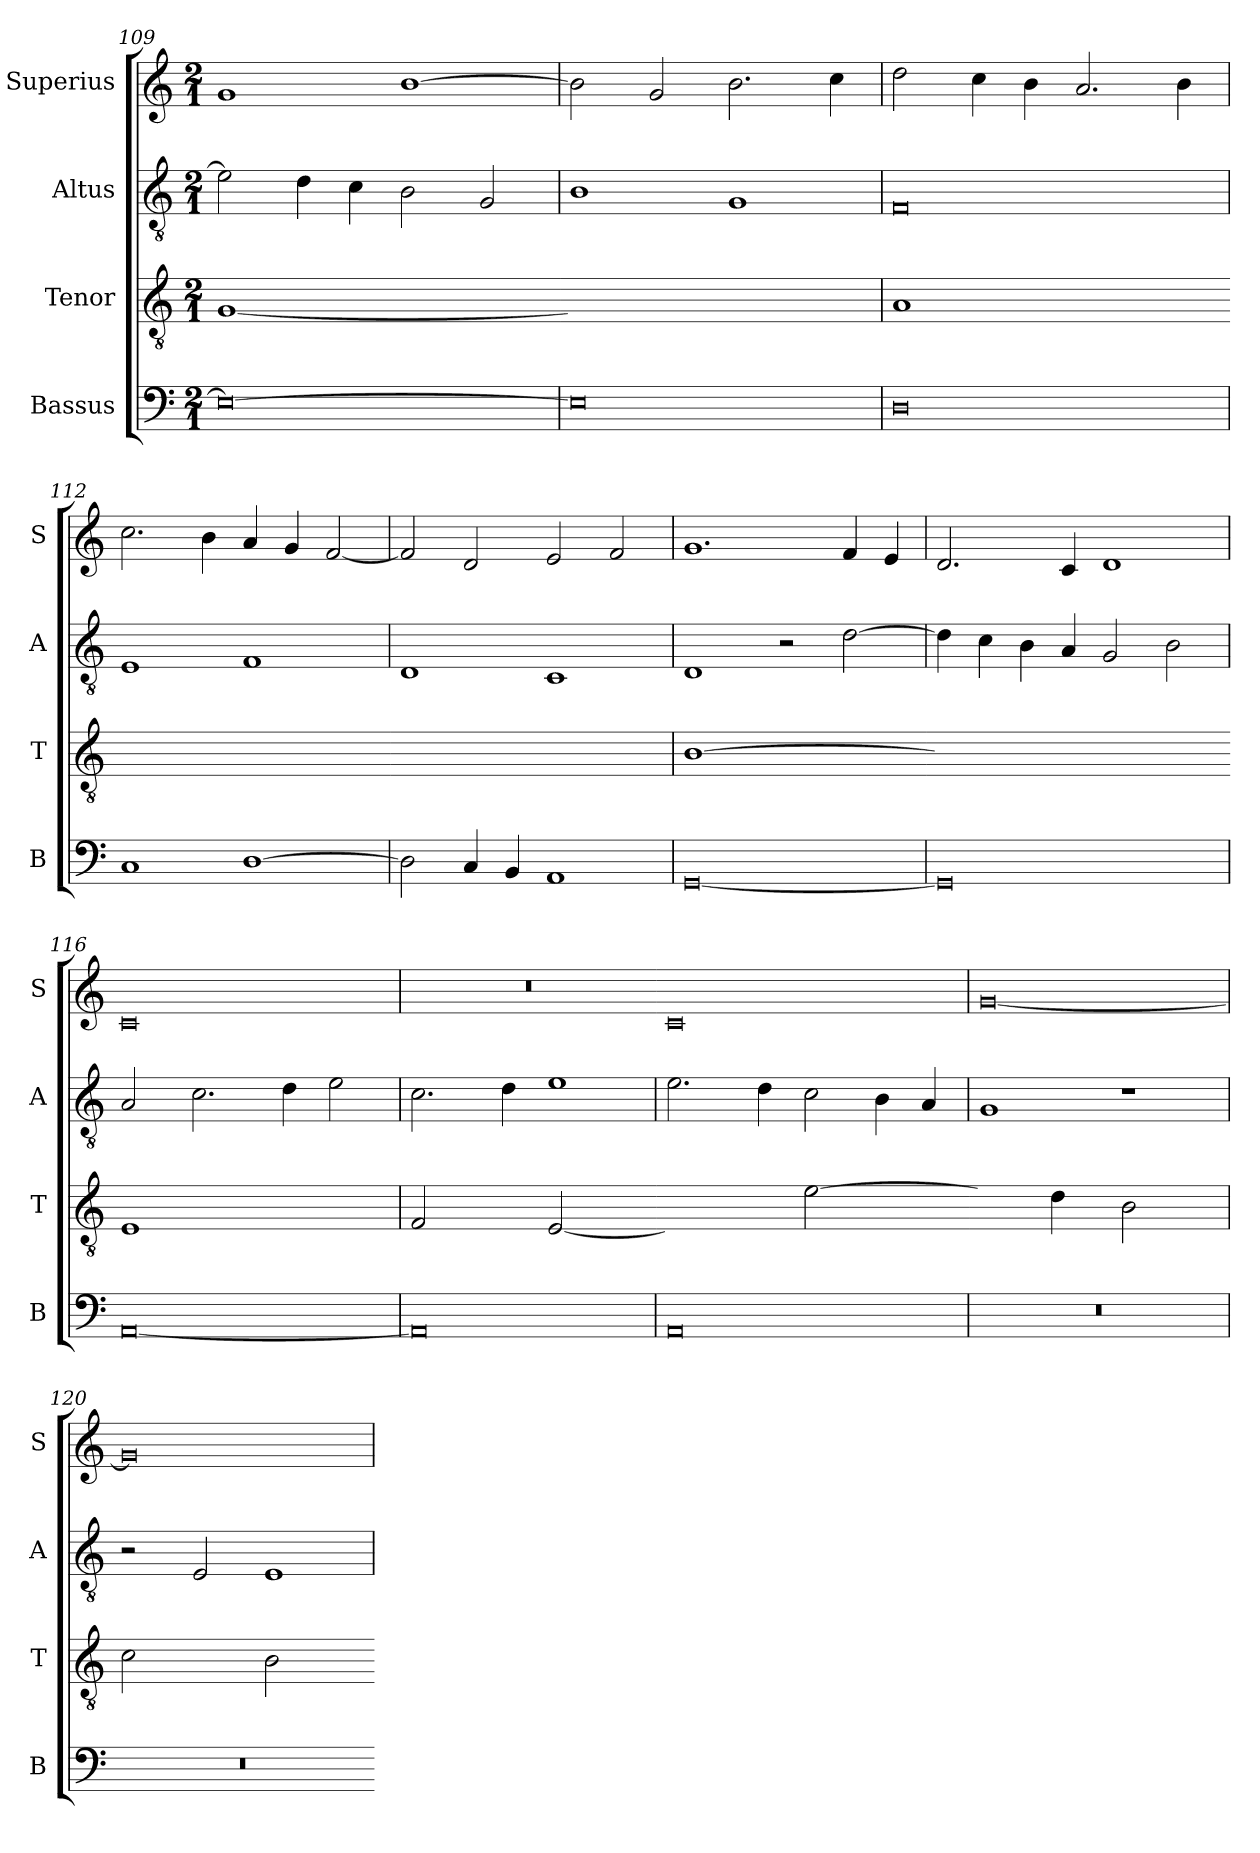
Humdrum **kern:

**kern	**kern	**kern	**kern
*part4	*part3	*part2	*part1
*staff4	*staff3	*staff2	*staff1
*I"Bassus	*I"Tenor	*I"Altus	*I"Superius
*I'B	*I'T	*I'A	*I'S
*clefF4	*clefGv2	*clefGv2	*clefG2
*k[]	*k[]	*k[]	*k[]
*M2/1	*M2/1	*M2/1	*M2/1
=109	=109	=109	=109
!	!LO:N:vis=1	!	!
0E_	[0G	2e]	1g
.	.	4d	.
.	.	4c	.
.	.	2B	[1b
.	.	2G	.
=110	=110-	=110	=110
!	!LO:N:vis=1	!	!
0E]	0Gyy]	1B	2b]
.	.	.	2g
.	.	1G	2.b
.	.	.	4cc
=111	=111	=111	=111
!	!LO:N:vis=1	!	!
0D	[y0A	0F	2dd
.	.	.	4cc
.	.	.	4b
.	.	.	2.a
.	.	.	4b
=112	=112-	=112	=112
!	!LO:N:vis=1	!	!
1C	0Ayy_	1E	2.cc
.	.	.	4b
[1D	.	1F	4a
.	.	.	4g
.	.	.	[2f
=113	=113-	=113	=113
!	!LO:N:vis=1	!	!
2D]	0Ayy]	1D	2f]
4C	.	.	2d
4BB	.	.	.
1AA	.	1C	2e
.	.	.	2f
=114	=114	=114	=114
!	!LO:N:vis=1	!	!
[0GG	[0B	1D	1.g
.	.	2r	.
.	.	[2d	4f
.	.	.	4e
=115	=115-	=115	=115
!	!LO:N:vis=1	!	!
0GG]	0Byy]	4d]	2.d
.	.	4c	.
.	.	4B	.
.	.	4A	4c
.	.	2G	1d
.	.	2B	.
=116	=116-	=116	=116
!	!LO:N:vis=1	!	!
[0AA	0E	2A	0c
.	.	2.c	.
.	.	4d	.
.	.	2e	.
=117	=117	=117	=117
!	!LO:N:vis=2	!	!
0AA]	1F	2.c	0r
.	.	4d	.
!	!LO:N:vis=2	!	!
.	[1E	1e	.
=118	=118-	=118	=118
!	!LO:N:vis=2	!	!
0AA	1Eyy]	2.e	0c
.	.	4d	.
!	!LO:N:vis=2	!	!
.	[1e	2c	.
.	.	4B	.
.	.	4A	.
=119	=119-	=119	=119
!	!LO:N:vis=4	!	!
0r	2eyy]	1G	[0g
!	!LO:N:vis=4	!	!
.	2d	.	.
!	!LO:N:vis=2	!	!
.	1B	1r	.
=120	=120	=120	=120
!	!LO:N:vis=2	!	!
0r	1c	2r	0g]
.	.	2E	.
!	!LO:N:vis=2	!	!
.	1B	1E	.
=	=-	=	=
*-	*-	*-	*-
